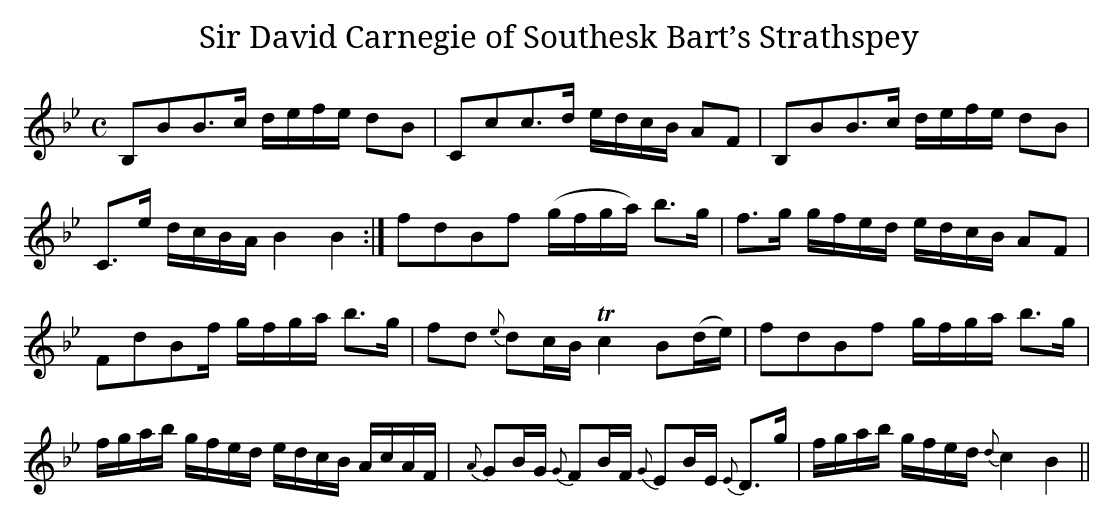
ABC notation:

X:1
T:Sir David Carnegie of Southesk Bart’s Strathspey
M:C
L:1/16
K:Bb
B,2B2B3c defe d2B2|C2c2c3d edcB A2F2|B,2B2B3c defe d2B2|
C3e dcBA B4B4:|f2d2B2f2 (gfga) b3g|f3g gfed edcB A2F2|
F2d2B2f gfga b3g|f2d2 {e}d2cB Tc4 B2(de)|f2d2B2f2 gfga b3g|
fgab gfed edcB AcAF|{A}G2BG {G}F2BF {G}E2BE {E}D3g|fgab gfed {d}c4B4||
